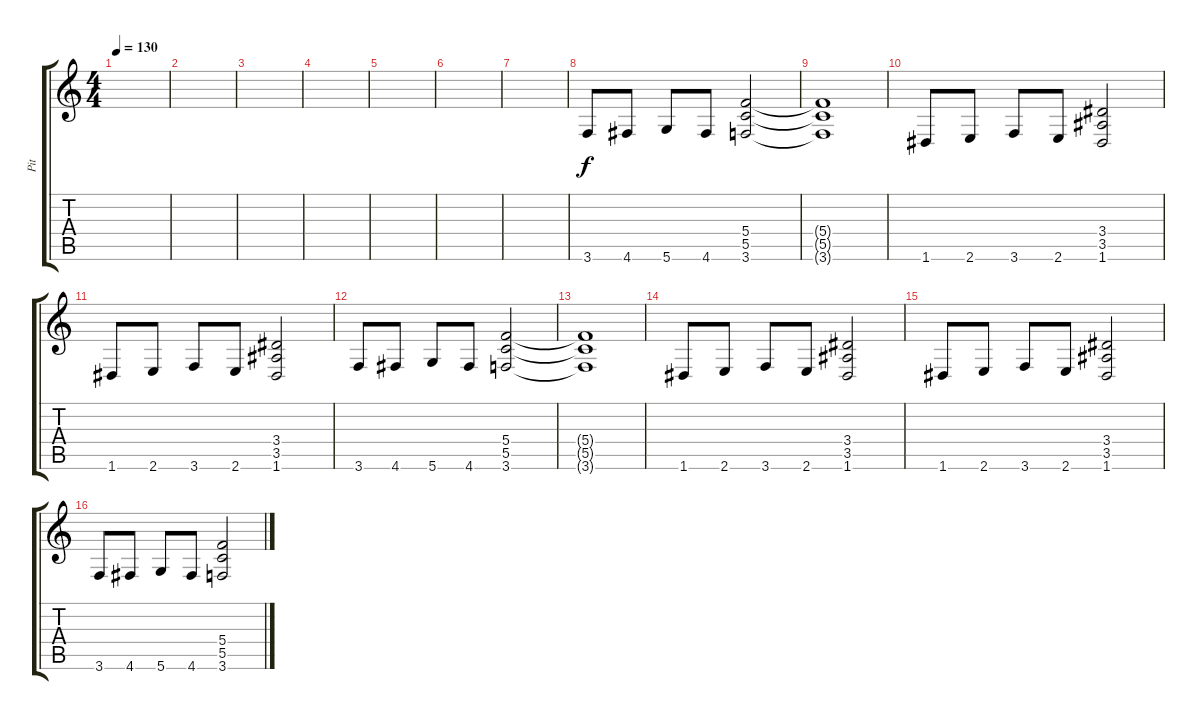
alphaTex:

\track ("Pit" "Pit") {instrument distortionguitar}
\staff {score tabs}
\tuning (D4 A3 F3 C3 G2 D2) {hide}
\ts (4 4)
\tempo 130
\clef g2
\ks c
|
|
|
|
|
|
|
3.6.8 4.6.8 5.6.8 4.6.8 (5.4 5.5 3.6).2 |
(5.4{t} 5.5{t} 3.6{t}).1 |
1.6.8 2.6.8 3.6.8 2.6.8 (3.4 3.5 1.6).2 |
1.6.8 2.6.8 3.6.8 2.6.8 (3.4 3.5 1.6).2 |
3.6.8 4.6.8 5.6.8 4.6.8 (5.4 5.5 3.6).2 |
(5.4{t} 5.5{t} 3.6{t}).1 |
1.6.8 2.6.8 3.6.8 2.6.8 (3.4 3.5 1.6).2 |
1.6.8 2.6.8 3.6.8 2.6.8 (3.4 3.5 1.6).2 |
3.6.8 4.6.8 5.6.8 4.6.8 (5.4 5.5 3.6).2
